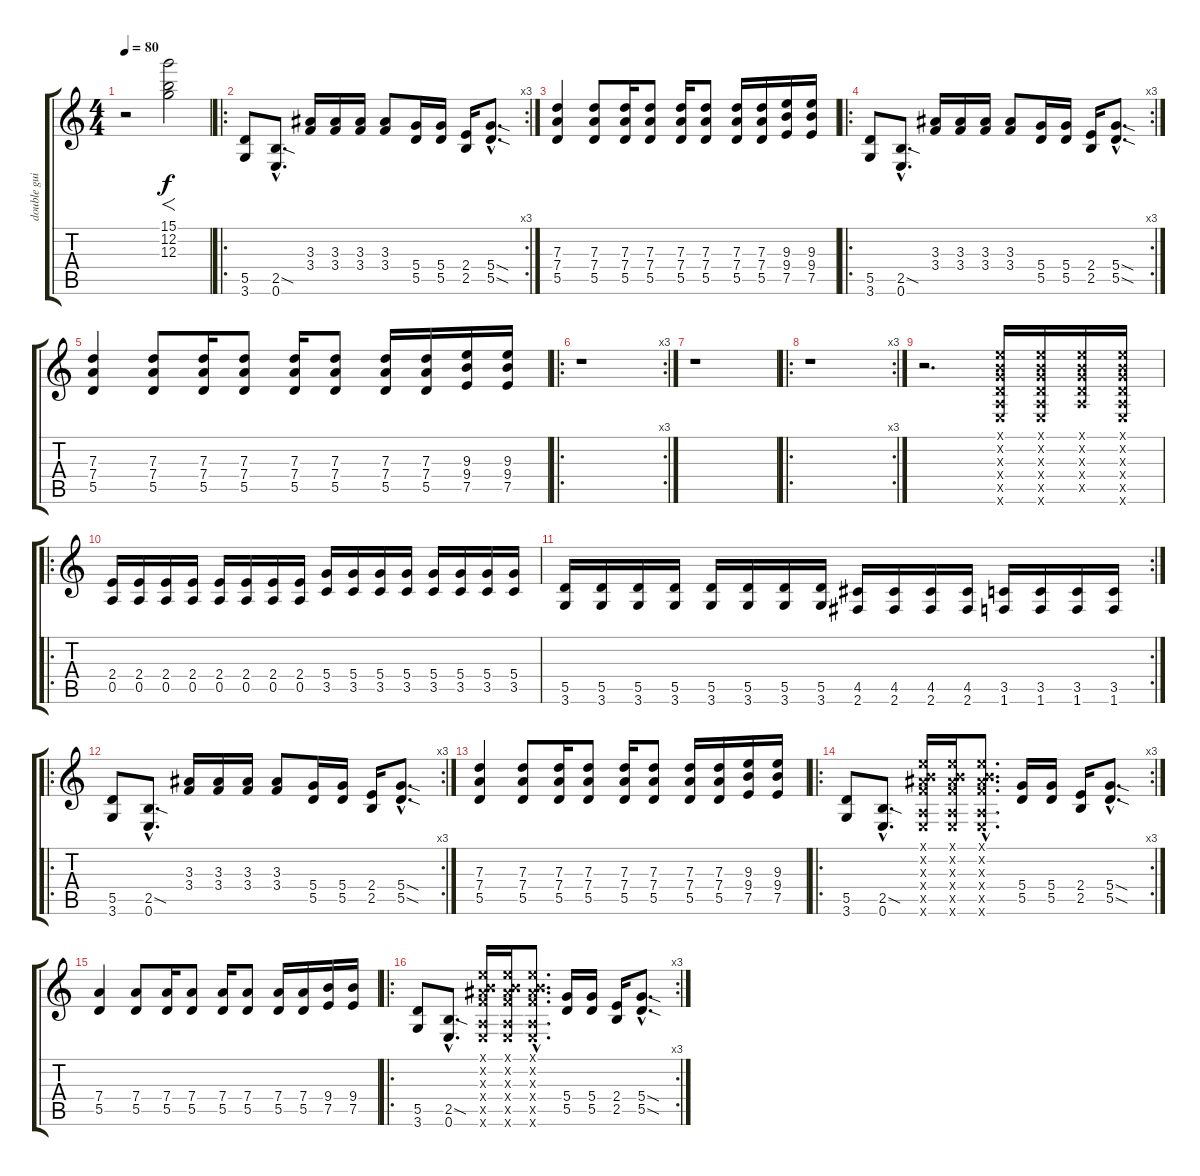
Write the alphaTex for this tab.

\track ("double guitare" "double gui") {instrument distortionguitar}
\staff {score tabs}
\tuning (E4 B3 G3 D3 A2 E2) {hide}
\ts (4 4)
\tempo 80
\clef g2
\ks c
r.2{dy f instrument distortionguitar} (15.1 12.2 12.3).2{f} |
\ro
\rc 3
(5.5 3.6).8 (2.5{sod hac} 0.6{hac}).8{d} (3.3 3.4).16 (3.3 3.4).16 (3.3 3.4).16 (3.3 3.4).8 (5.4 5.5).16 (5.4 5.5).16 (2.4 2.5).16 (5.4{sod hac} 5.5{sod hac}).8{d} |
(7.3 7.4 5.5).4 (7.3 7.4 5.5).8 (7.3 7.4 5.5).16 (7.3 7.4 5.5).8 (7.3 7.4 5.5).16 (7.3 7.4 5.5).8 (7.3 7.4 5.5).16 (7.3 7.4 5.5).16 (9.3 9.4 7.5).16 (9.3 9.4 7.5).16 |
\ro
\rc 3
(5.5 3.6).8 (2.5{sod hac} 0.6{hac}).8{d} (3.3 3.4).16 (3.3 3.4).16 (3.3 3.4).16 (3.3 3.4).8 (5.4 5.5).16 (5.4 5.5).16 (2.4 2.5).16 (5.4{sod hac} 5.5{sod hac}).8{d} |
(7.3 7.4 5.5).4 (7.3 7.4 5.5).8 (7.3 7.4 5.5).16 (7.3 7.4 5.5).8 (7.3 7.4 5.5).16 (7.3 7.4 5.5).8 (7.3 7.4 5.5).16 (7.3 7.4 5.5).16 (9.3 9.4 7.5).16 (9.3 9.4 7.5).16 |
\ro
\rc 3
r.1 |
r.1 |
\ro
\rc 3
r.1 |
r.2{d} (0.1{x} 0.2{x} 0.3{x} 0.4{x} 0.5{x} 0.6{x}).16 (0.1{x} 0.2{x} 0.3{x} 0.4{x} 0.5{x} 0.6{x}).16 (0.1{x} 0.2{x} 0.3{x} 0.4{x} 0.5{x}).16 (0.1{x} 0.2{x} 0.3{x} 0.4{x} 0.5{x} 0.6{x}).16 |
\ro
(2.4 0.5).16 (2.4 0.5).16 (2.4 0.5).16 (2.4 0.5).16 (2.4 0.5).16 (2.4 0.5).16 (2.4 0.5).16 (2.4 0.5).16 (5.4 3.5).16 (5.4 3.5).16 (5.4 3.5).16 (5.4 3.5).16 (5.4 3.5).16 (5.4 3.5).16 (5.4 3.5).16 (5.4 3.5).16 |
\rc 2
(5.5 3.6).16 (5.5 3.6).16 (5.5 3.6).16 (5.5 3.6).16 (5.5 3.6).16 (5.5 3.6).16 (5.5 3.6).16 (5.5 3.6).16 (4.5 2.6).16 (4.5 2.6).16 (4.5 2.6).16 (4.5 2.6).16 (3.5 1.6).16 (3.5 1.6).16 (3.5 1.6).16 (3.5 1.6).16 |
\ro
\rc 3
(5.5 3.6).8 (2.5{sod hac} 0.6{hac}).8{d} (3.3 3.4).16 (3.3 3.4).16 (3.3 3.4).16 (3.3 3.4).8 (5.4 5.5).16 (5.4 5.5).16 (2.4 2.5).16 (5.4{sod hac} 5.5{sod hac}).8{d} |
(7.3 7.4 5.5).4 (7.3 7.4 5.5).8 (7.3 7.4 5.5).16 (7.3 7.4 5.5).8 (7.3 7.4 5.5).16 (7.3 7.4 5.5).8 (7.3 7.4 5.5).16 (7.3 7.4 5.5).16 (9.3 9.4 7.5).16 (9.3 9.4 7.5).16 |
\ro
\rc 3
(5.5 3.6).8 (2.5{sod hac} 0.6{hac}).8{d} (0.1{x} 0.2{x} 3.3{x} 3.4{x} 0.5{x} 0.6{x}).16 (0.1{x} 0.2{x} 3.3{x} 3.4{x} 0.5{x} 0.6{x}).16 (0.1{hac x} 0.2{hac x} 3.3{hac x} 3.4{hac x} 0.5{hac x} 0.6{hac x}).8{d} (5.4 5.5).16 (5.4 5.5).16 (2.4 2.5).16 (5.4{sod hac} 5.5{sod hac}).8{d} |
(7.4 5.5).4 (7.4 5.5).8 (7.4 5.5).16 (7.4 5.5).8 (7.4 5.5).16 (7.4 5.5).8 (7.4 5.5).16 (7.4 5.5).16 (9.4 7.5).16 (9.4 7.5).16 |
\ro
\rc 3
(5.5 3.6).8 (2.5{sod hac} 0.6{hac}).8{d} (0.1{x} 0.2{x} 3.3{x} 3.4{x} 0.5{x} 0.6{x}).16 (0.1{x} 0.2{x} 3.3{x} 3.4{x} 0.5{x} 0.6{x}).16 (0.1{hac x} 0.2{hac x} 3.3{hac x} 3.4{hac x} 0.5{hac x} 0.6{hac x}).8{d} (5.4 5.5).16 (5.4 5.5).16 (2.4 2.5).16 (5.4{sod hac} 5.5{sod hac}).8{d}
